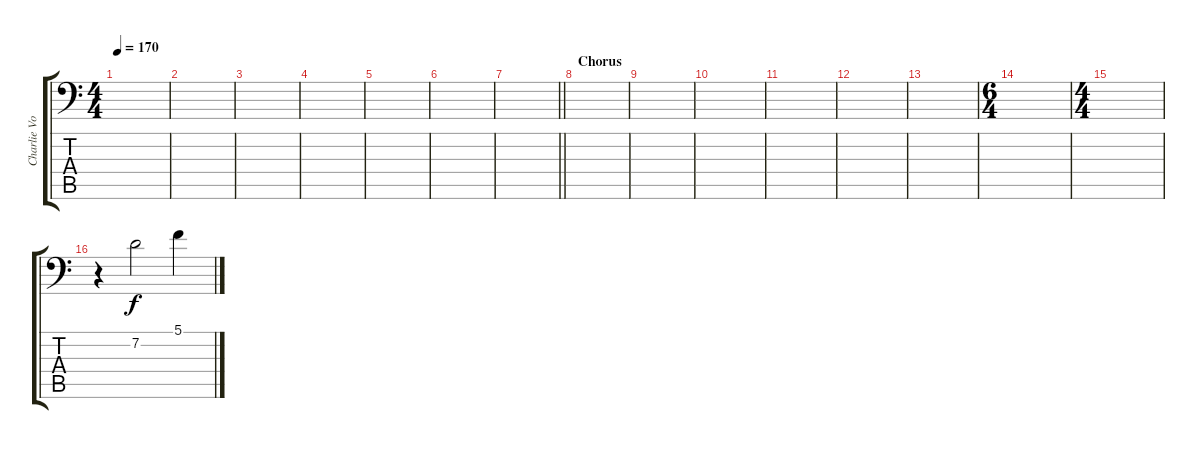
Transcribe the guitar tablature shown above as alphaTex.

\track ("Charlie Vox" "Charlie Vo") {instrument clarinet}
\staff {score tabs}
\tuning (C4 G3 Eb3 Bb2 F2 Bb1) {hide}
\ts (4 4)
\tempo 170
\clef f4
\ks c
|
|
|
|
|
|
\barLineRight lightlight
|
\section ("" "Chorus")
|
|
|
|
|
|
\ts (6 4)
|
\ts (4 4)
|
r.4 7.2.2 5.1.4
